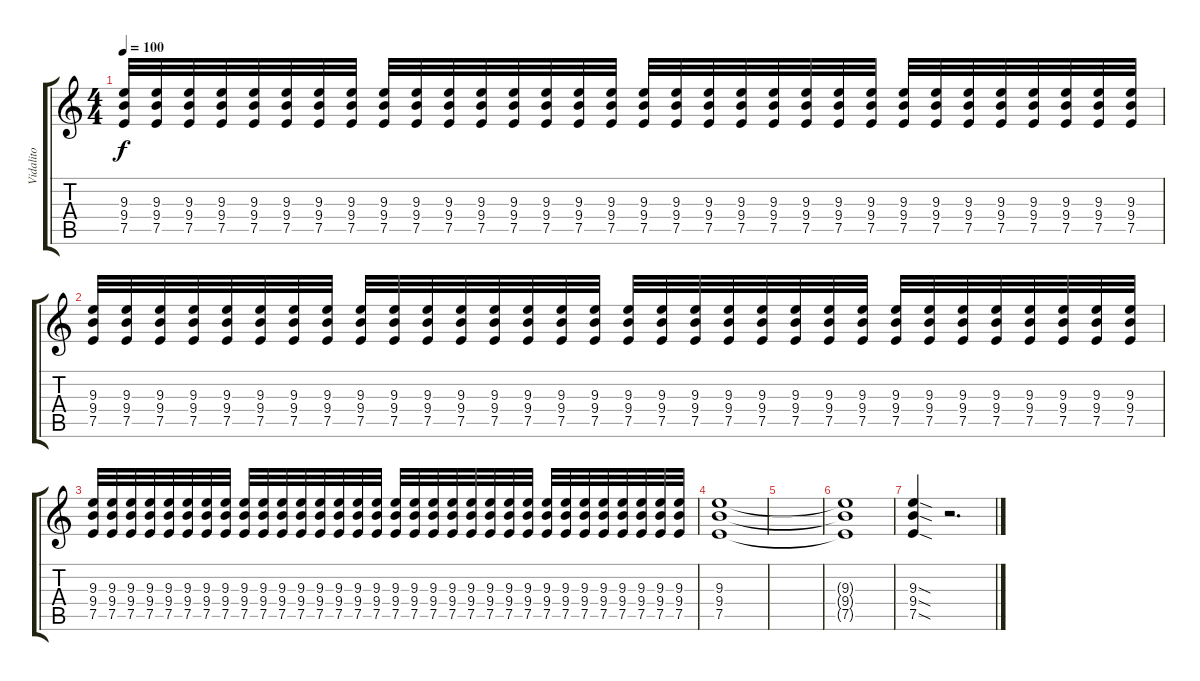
\track ("Vidalito" "Vidalito") {instrument distortionguitar}
\staff {score tabs}
\tuning (E4 B3 G3 D3 A2 E2) {hide}
\ts (4 4)
\tempo 100
\clef g2
\ks c
(9.3 9.4 7.5).32{dy f} (9.3 9.4 7.5).32 (9.3 9.4 7.5).32 (9.3 9.4 7.5).32 (9.3 9.4 7.5).32 (9.3 9.4 7.5).32 (9.3 9.4 7.5).32 (9.3 9.4 7.5).32 (9.3 9.4 7.5).32 (9.3 9.4 7.5).32 (9.3 9.4 7.5).32 (9.3 9.4 7.5).32 (9.3 9.4 7.5).32 (9.3 9.4 7.5).32 (9.3 9.4 7.5).32 (9.3 9.4 7.5).32 (9.3 9.4 7.5).32 (9.3 9.4 7.5).32 (9.3 9.4 7.5).32 (9.3 9.4 7.5).32 (9.3 9.4 7.5).32 (9.3 9.4 7.5).32 (9.3 9.4 7.5).32 (9.3 9.4 7.5).32 (9.3 9.4 7.5).32 (9.3 9.4 7.5).32 (9.3 9.4 7.5).32 (9.3 9.4 7.5).32 (9.3 9.4 7.5).32 (9.3 9.4 7.5).32 (9.3 9.4 7.5).32 (9.3 9.4 7.5).32 |
(9.3 9.4 7.5).32 (9.3 9.4 7.5).32 (9.3 9.4 7.5).32 (9.3 9.4 7.5).32 (9.3 9.4 7.5).32 (9.3 9.4 7.5).32 (9.3 9.4 7.5).32 (9.3 9.4 7.5).32 (9.3 9.4 7.5).32 (9.3 9.4 7.5).32 (9.3 9.4 7.5).32 (9.3 9.4 7.5).32 (9.3 9.4 7.5).32 (9.3 9.4 7.5).32 (9.3 9.4 7.5).32 (9.3 9.4 7.5).32 (9.3 9.4 7.5).32 (9.3 9.4 7.5).32 (9.3 9.4 7.5).32 (9.3 9.4 7.5).32 (9.3 9.4 7.5).32 (9.3 9.4 7.5).32 (9.3 9.4 7.5).32 (9.3 9.4 7.5).32 (9.3 9.4 7.5).32 (9.3 9.4 7.5).32 (9.3 9.4 7.5).32 (9.3 9.4 7.5).32 (9.3 9.4 7.5).32 (9.3 9.4 7.5).32 (9.3 9.4 7.5).32 (9.3 9.4 7.5).32 |
(9.3 9.4 7.5).32 (9.3 9.4 7.5).32 (9.3 9.4 7.5).32 (9.3 9.4 7.5).32 (9.3 9.4 7.5).32 (9.3 9.4 7.5).32 (9.3 9.4 7.5).32 (9.3 9.4 7.5).32 (9.3 9.4 7.5).32 (9.3 9.4 7.5).32 (9.3 9.4 7.5).32 (9.3 9.4 7.5).32 (9.3 9.4 7.5).32 (9.3 9.4 7.5).32 (9.3 9.4 7.5).32 (9.3 9.4 7.5).32 (9.3 9.4 7.5).32 (9.3 9.4 7.5).32 (9.3 9.4 7.5).32 (9.3 9.4 7.5).32 (9.3 9.4 7.5).32 (9.3 9.4 7.5).32 (9.3 9.4 7.5).32 (9.3 9.4 7.5).32 (9.3 9.4 7.5).32 (9.3 9.4 7.5).32 (9.3 9.4 7.5).32 (9.3 9.4 7.5).32 (9.3 9.4 7.5).32 (9.3 9.4 7.5).32 (9.3 9.4 7.5).32 (9.3 9.4 7.5).32 |
(9.3 9.4 7.5).1 |
|
(9.3{t} 9.4{t} 7.5{t}).1 |
(9.3{sod} 9.4{sod} 7.5{sod}).4 r.2{d}
